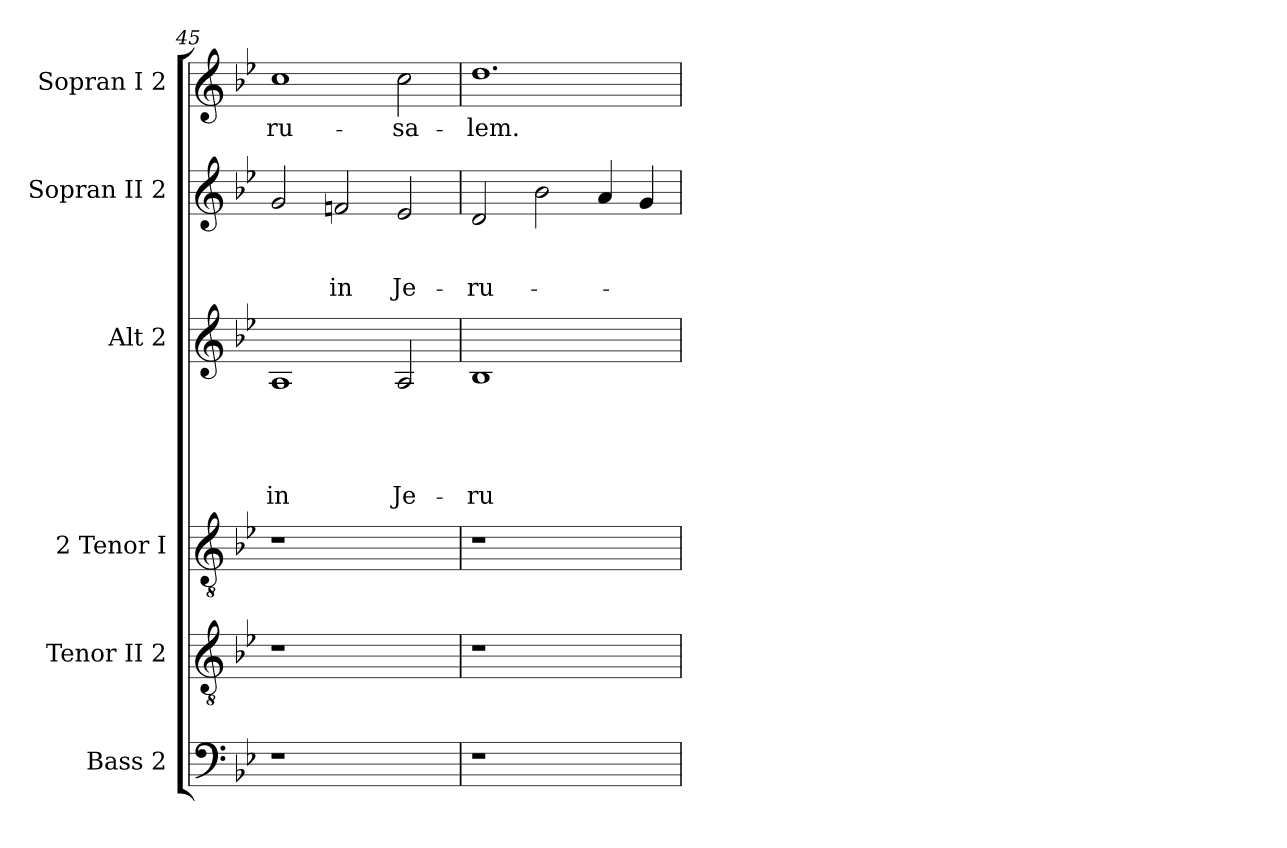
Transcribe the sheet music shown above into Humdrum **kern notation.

**kern	**kern	**kern	**kern	**text	**text	**text	**text	**text	**kern	**text	**text	**text	**kern	**text
*part6	*part5	*part4	*part3	*part3	*part3	*part3	*part3	*part3	*part2	*part2	*part2	*part2	*part1	*part1
*staff6	*staff5	*staff4	*staff3	*staff3	*staff3	*staff3	*staff3	*staff3	*staff2	*staff2	*staff2	*staff2	*staff1	*staff1
*I"Bass 2	*I"Tenor II 2	*I"2 Tenor I	*I"Alt 2	*	*	*	*	*	*I"Sopran II 2	*	*	*	*I"Sopran I 2	*
!!LO:LB:g=z
*clefF4	*clefGv2	*clefGv2	*clefG2	*	*	*	*	*	*clefG2	*	*	*	*clefG2	*
*k[b-e-]	*k[b-e-]	*k[b-e-]	*k[b-e-]	*	*	*	*	*	*k[b-e-]	*	*	*	*k[b-e-]	*
*B-:	*B-:	*B-:	*B-:	*	*	*	*	*	*B-:	*	*	*	*B-:	*
=45	=45	=45	=45	=45	=45	=45	=45	=45	=45	=45	=45	=45	=45	=45
!	!	!	!	!	!	!	!	!LO:LY:b	!	!	!	!	!	!LO:LY:b
1r	1r	1r	1A	.	.	.	.	in	2g/	.	.	.	1cc	-ru-
!	!	!	!	!	!	!	!	!	!	!	!	!LO:LY:b	!	!
.	.	.	.	.	.	.	.	.	2fn/	.	.	in	.	.
!	!	!	!	!	!	!	!	!LO:LY:b	!	!	!	!LO:LY:b	!	!LO:LY:b
2ryy	2ryy	2ryy	2A/	.	.	.	.	Je-	2e-/	.	.	Je-	2cc\	-sa-
=46	=46	=46	=46	=46	=46	=46	=46	=46	=46	=46	=46	=46	=46	=46
!	!	!	!	!	!	!	!	!LO:LY:b	!	!	!	!LO:LY:b	!	!LO:LY:b
1r	1r	1r	1B-	.	.	.	.	-ru-	2d/	.	.	-ru-	1.dd	-lem.
.	.	.	.	.	.	.	.	.	2b-\	.	.	.	.	.
2ryy	2ryy	2ryy	2ryy	.	.	.	.	.	4a/	.	.	.	.	.
.	.	.	.	.	.	.	.	.	4g/	.	.	.	.	.
=	=	=	=	=	=	=	=	=	=	=	=	=	=	=
*-	*-	*-	*-	*-	*-	*-	*-	*-	*-	*-	*-	*-	*-	*-
